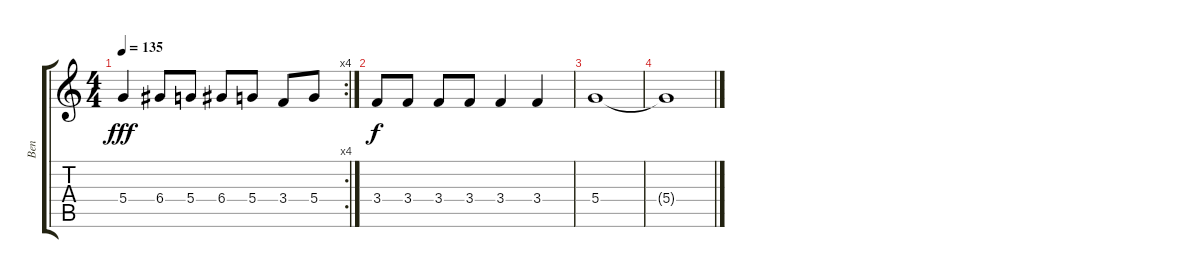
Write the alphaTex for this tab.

\track ("Ben" "Ben") {instrument distortionguitar}
\staff {score tabs}
\tuning (E4 B3 G3 D3 A2 E2) {hide}
\rc 4
\ts (4 4)
\tempo 135
\clef g2
\ks c
5.4.4{dy fff} 6.4.8 5.4.8 6.4.8 5.4.8 3.4.8 5.4.8 |
3.4.8{dy f} 3.4.8 3.4.8 3.4.8 3.4.4 3.4.4 |
5.4.1{volume 5} |
5.4{t}.1
